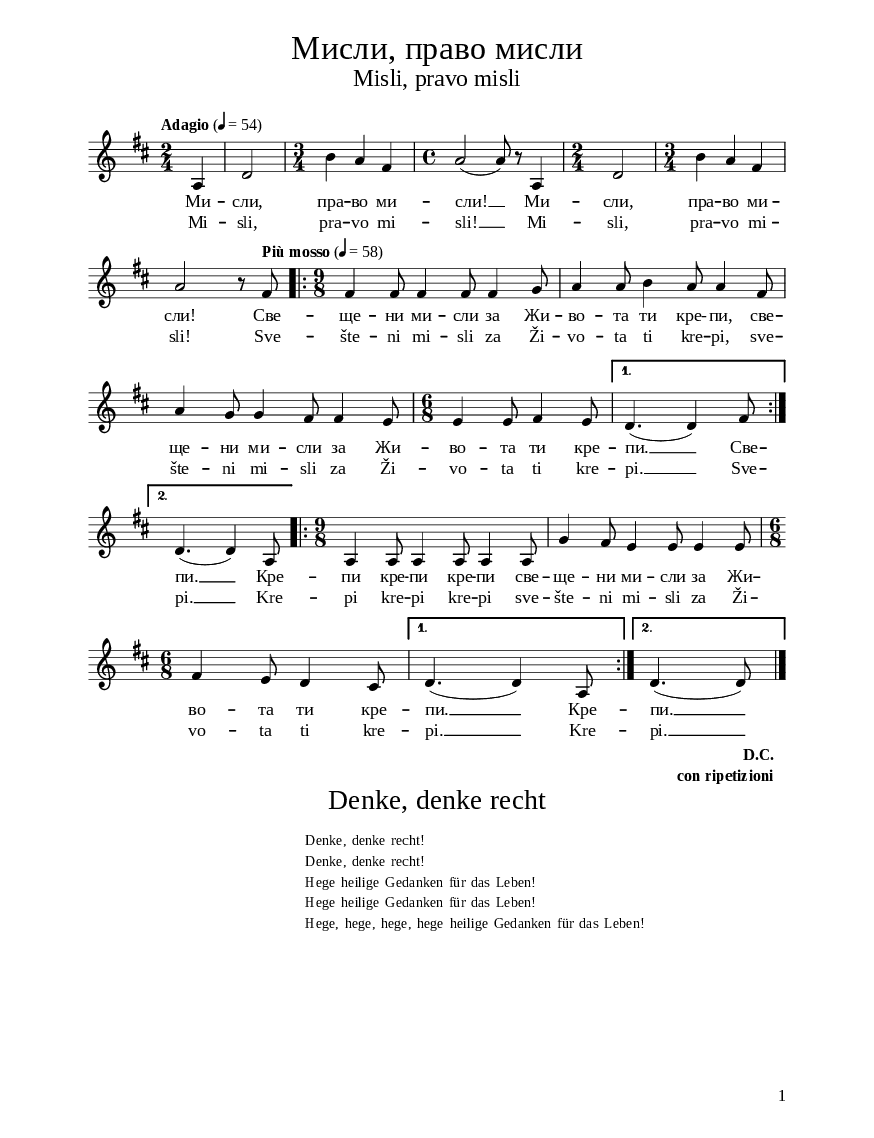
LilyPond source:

\version "2.24.2"

% include paper part and global functions
\include "include/globals.ily"

\bookpart {
  \label #'ref093
  \tocItem \markup "Мисли, право мисли – Misli, pravo misli"
  \include "include/bookpart-paper.ily"
  \score {
    \include "include/score-layout.ily"

  
  \new Voice \absolute  {
    \clef treble
    \key d \major
    \time 2/4 
      \tempoFunc "Adagio" 4 "54"

      \partial 4
      \autoBeamOff

      a4 | d'2 | \time 3/4 b'4 a' fis' | \time 4/4 a'2 ( a'8 ) r8 a4 | \time 2/4 d'2 | \time 3/4 b'4 a'4 fis'4 \break

      a'2 r8

      \tempoFunc "Più mosso" 4 "58"
      fis'8 | \repeat volta 2 {
        \time 9/8 fis'4 fis'8 fis'4 fis'8 fis'4 g'8 | a'4 a'8 b'4 a'8 a'4 fis'8 | \break

        a'4 g'8 g'4 fis'8 fis'4 e'8 | \time 6/8 e'4 e'8 fis'4 e'8 |
      } \alternative {
        {d'4. (d'4 ) fis'8 \break}
        {d'4. (d'4) a8 }
      } \repeat volta 2 {
        \time 9/8 a4 a8 a4 a8 a4 a8 | g'4 fis'8 e'4 e'8 e'4 e'8 | \break

        \time 6/8  fis'4 e'8 d'4 cis'8 |
      } \alternative { { d'4. ( d'4 ) a8 } { d'4. ( d'8 ) } } \bar "|."

    }

    \addlyrics {
      Ми -- сли, пра -- во ми -- сли! __  Ми -- сли, пра -- во ми -- сли!

      Све -- ще -- ни ми -- сли за Жи -- во -- та ти "кре-" -- пи, све -- ще -- ни ми -- сли за Жи -- во -- та ти кре -- пи. __ Све -- пи. __  Кре -- пи кре -- пи

      кре -- пи све -- ще -- ни ми -- сли за Жи -- во -- та ти кре -- пи. __  Кре -- пи. __ 
    }

   \addlyrics {
      Mi -- sli, pra -- vo mi -- sli! __  Mi -- sli, pra -- vo mi -- sli!

      Sve -- šte -- ni mi -- sli za Ži -- vo -- ta ti kre -- pi, sve -- šte -- ni mi -- sli za Ži -- vo -- ta ti kre -- pi. __ Sve -- pi. __  Kre -- pi kre -- pi

      kre -- pi sve -- šte -- ni mi -- sli za Ži -- vo -- ta ti kre -- pi. __  Kre -- pi. __ 
    }


    \header {
      title = \titleFunc "Мисли, право мисли" "Misli, pravo misli"
    }

    \midi{}

  } % score
 
  \markup \dc-two "D.C.""con ripetizioni"
  

  % include foreign translation(s) of the song
  \version "2.24.3"

\markup \fill-line { \fontsize #deTitleFontSize "Denke, denke recht" }
\markup \null
\markup \null

\markup \abs-fontsize #10 {

   \hspace #20
  \override #`(baseline-skip . ,deCoupletBaselineSkip)
  \column {
    \line { " " Denke, denke recht! }
    \line { " " Denke, denke recht! }
    \line { " " Hege heilige Gedanken für das Leben!}
    \line { " " Hege heilige Gedanken für das Leben!}
    \line { " " Hege, hege, hege, hege heilige Gedanken für das Leben!}


  }


}


} % bookpart
